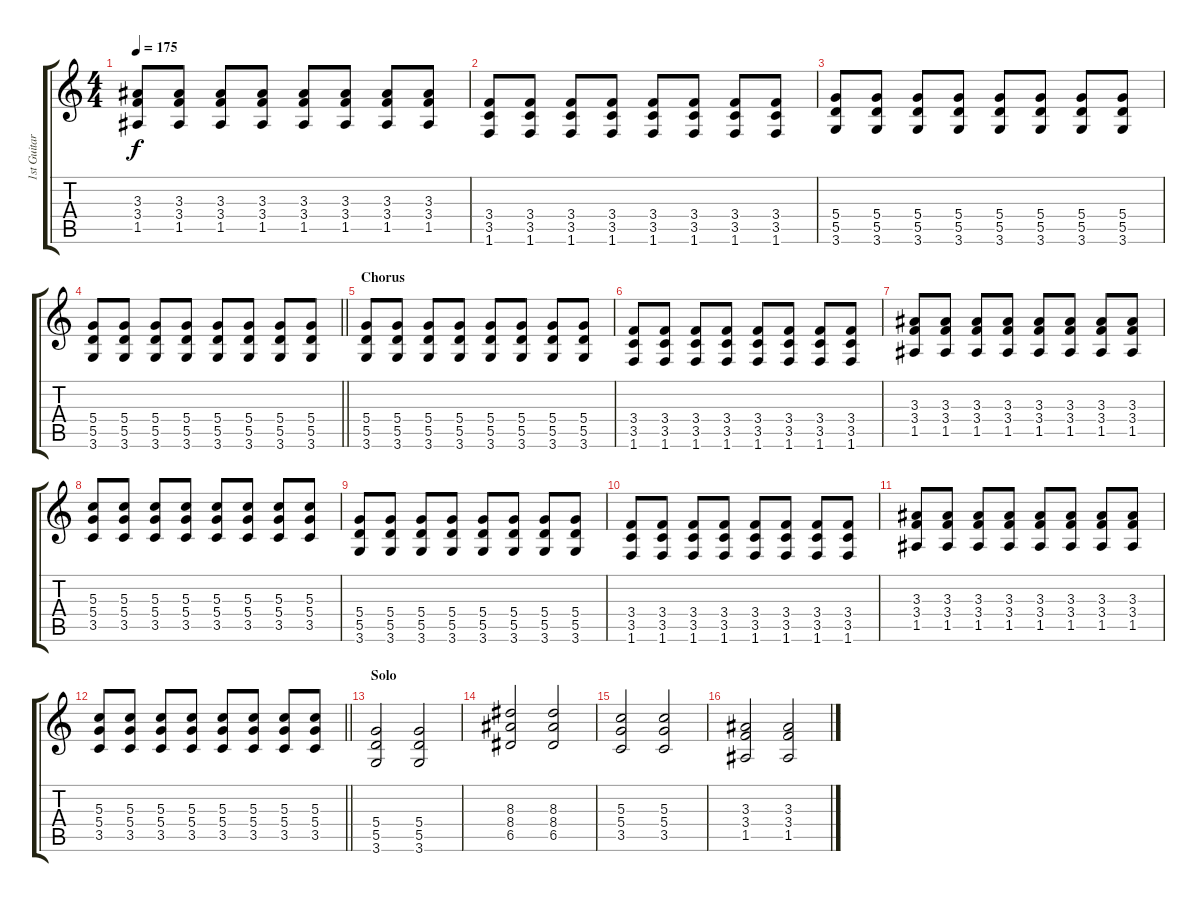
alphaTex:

\track ("1st Guitar" "1st Guitar") {instrument distortionguitar}
\staff {score tabs}
\tuning (E4 B3 G3 D3 A2 E2) {hide}
\ts (4 4)
\tempo 175
\clef g2
\ks c
(3.3 3.4 1.5).8{dy f} (3.3 3.4 1.5).8 (3.3 3.4 1.5).8 (3.3 3.4 1.5).8 (3.3 3.4 1.5).8 (3.3 3.4 1.5).8 (3.3 3.4 1.5).8 (3.3 3.4 1.5).8 |
(3.4 3.5 1.6).8 (3.4 3.5 1.6).8 (3.4 3.5 1.6).8 (3.4 3.5 1.6).8 (3.4 3.5 1.6).8 (3.4 3.5 1.6).8 (3.4 3.5 1.6).8 (3.4 3.5 1.6).8 |
(5.4 5.5 3.6).8 (5.4 5.5 3.6).8 (5.4 5.5 3.6).8 (5.4 5.5 3.6).8 (5.4 5.5 3.6).8 (5.4 5.5 3.6).8 (5.4 5.5 3.6).8 (5.4 5.5 3.6).8 |
\barLineRight lightlight
(5.4 5.5 3.6).8 (5.4 5.5 3.6).8 (5.4 5.5 3.6).8 (5.4 5.5 3.6).8 (5.4 5.5 3.6).8 (5.4 5.5 3.6).8 (5.4 5.5 3.6).8 (5.4 5.5 3.6).8 |
\section ("" "Chorus")
(5.4 5.5 3.6).8 (5.4 5.5 3.6).8 (5.4 5.5 3.6).8 (5.4 5.5 3.6).8 (5.4 5.5 3.6).8 (5.4 5.5 3.6).8 (5.4 5.5 3.6).8 (5.4 5.5 3.6).8 |
(3.4 3.5 1.6).8 (3.4 3.5 1.6).8 (3.4 3.5 1.6).8 (3.4 3.5 1.6).8 (3.4 3.5 1.6).8 (3.4 3.5 1.6).8 (3.4 3.5 1.6).8 (3.4 3.5 1.6).8 |
(3.3 3.4 1.5).8 (3.3 3.4 1.5).8 (3.3 3.4 1.5).8 (3.3 3.4 1.5).8 (3.3 3.4 1.5).8 (3.3 3.4 1.5).8 (3.3 3.4 1.5).8 (3.3 3.4 1.5).8 |
(5.3 5.4 3.5).8 (5.3 5.4 3.5).8 (5.3 5.4 3.5).8 (5.3 5.4 3.5).8 (5.3 5.4 3.5).8 (5.3 5.4 3.5).8 (5.3 5.4 3.5).8 (5.3 5.4 3.5).8 |
(5.4 5.5 3.6).8 (5.4 5.5 3.6).8 (5.4 5.5 3.6).8 (5.4 5.5 3.6).8 (5.4 5.5 3.6).8 (5.4 5.5 3.6).8 (5.4 5.5 3.6).8 (5.4 5.5 3.6).8 |
(3.4 3.5 1.6).8 (3.4 3.5 1.6).8 (3.4 3.5 1.6).8 (3.4 3.5 1.6).8 (3.4 3.5 1.6).8 (3.4 3.5 1.6).8 (3.4 3.5 1.6).8 (3.4 3.5 1.6).8 |
(3.3 3.4 1.5).8 (3.3 3.4 1.5).8 (3.3 3.4 1.5).8 (3.3 3.4 1.5).8 (3.3 3.4 1.5).8 (3.3 3.4 1.5).8 (3.3 3.4 1.5).8 (3.3 3.4 1.5).8 |
\barLineRight lightlight
(5.3 5.4 3.5).8 (5.3 5.4 3.5).8 (5.3 5.4 3.5).8 (5.3 5.4 3.5).8 (5.3 5.4 3.5).8 (5.3 5.4 3.5).8 (5.3 5.4 3.5).8 (5.3 5.4 3.5).8 |
\section ("" "Solo")
(5.4 5.5 3.6).2 (5.4 5.5 3.6).2 |
(8.3 8.4 6.5).2 (8.3 8.4 6.5).2 |
(5.3 5.4 3.5).2 (5.3 5.4 3.5).2 |
(3.3 3.4 1.5).2 (3.3 3.4 1.5).2
